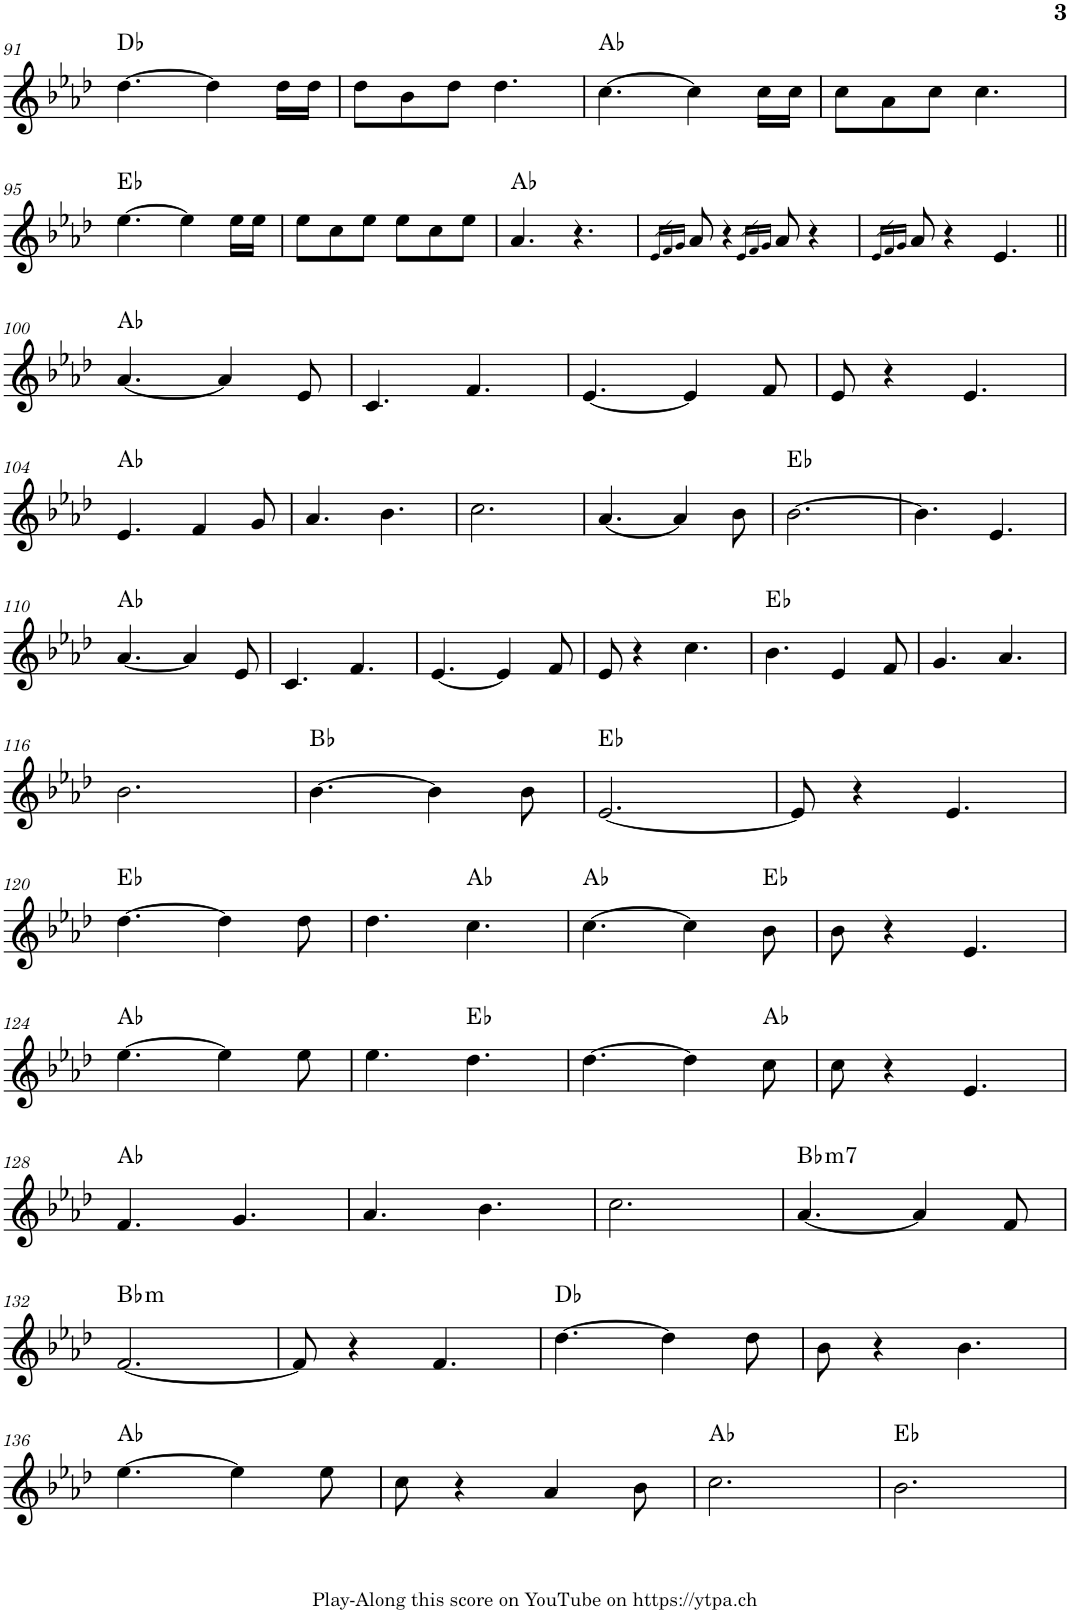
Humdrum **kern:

**kern	**harte
*part1	*part1
*staff1	*
*I"Piano	*
*I'Pno.	*
!!LO:PB:g=z
*clefG2	*
*k[b-e-a-d-]	*
*M6/8	*
=91	=91
[4.dd-\	Db:maj
4dd-\]	.
16dd-\LL	.
16dd-\JJ	.
=92	=92
8dd-\L	.
8b-\	.
8dd-\J	.
4.dd-\	.
=93	=93
[4.cc\	Ab:maj
4cc\]	.
16cc\LL	.
16cc\JJ	.
=94	=94
8cc\L	.
8a-\	.
8cc\J	.
4.cc\	.
!!LO:LB:g=z
=95	=95
[4.ee-\	Eb:maj
4ee-\]	.
16ee-\LL	.
16ee-\JJ	.
=96	=96
8ee-\L	.
8cc\	.
8ee-\J	.
8ee-\L	.
8cc\	.
8ee-\J	.
=97	=97
4.a-/	Ab:maj
4.r	.
=98	=98
16qe-/LL	.
16qf/	.
16qg/JJ	.
8a-/	.
4r	.
16qe-/LL	.
16qf/	.
16qg/JJ	.
8a-/	.
4r	.
=99	=99
16qe-/LL	.
16qf/	.
16qg/JJ	.
8a-/	.
4r	.
4.e-/	.
!!LO:LB:g=z
=100||	=100||
[4.a-/	Ab:maj
4a-/]	.
8e-/	.
=101	=101
4.c/	.
4.f/	.
=102	=102
[4.e-/	.
4e-/]	.
8f/	.
=103	=103
8e-/	.
4r	.
4.e-/	.
!!LO:LB:g=z
=104	=104
4.e-/	Ab:maj
4f/	.
8g/	.
=105	=105
4.a-/	.
4.b-\	.
=106	=106
2.cc\	.
=107	=107
[4.a-/	.
4a-/]	.
8b-\	.
=108	=108
[2.b-\	Eb:maj
=109	=109
4.b-\]	.
4.e-/	.
!!LO:LB:g=z
=110	=110
[4.a-/	Ab:maj
4a-/]	.
8e-/	.
=111	=111
4.c/	.
4.f/	.
=112	=112
[4.e-/	.
4e-/]	.
8f/	.
=113	=113
8e-/	.
4r	.
4.cc\	.
=114	=114
4.b-\	Eb:maj
4e-/	.
8f/	.
=115	=115
4.g/	.
4.a-/	.
!!LO:LB:g=z
=116	=116
2.b-\	.
=117	=117
[4.b-\	Bb:maj
4b-\]	.
8b-\	.
=118	=118
[2.e-/	Eb:maj
=119	=119
8e-/]	.
4r	.
4.e-/	.
!!LO:LB:g=z
=120	=120
[4.dd-\	Eb:maj
4dd-\]	.
8dd-\	.
=121	=121
4.dd-\	.
4.cc\	Ab:maj
=122	=122
[4.cc\	Ab:maj
4cc\]	.
8b-\	Eb:maj
=123	=123
8b-\	.
4r	.
4.e-/	.
!!LO:LB:g=z
=124	=124
[4.ee-\	Ab:maj
4ee-\]	.
8ee-\	.
=125	=125
4.ee-\	.
4.dd-\	Eb:maj
=126	=126
[4.dd-\	.
4dd-\]	.
8cc\	Ab:maj
=127	=127
8cc\	.
4r	.
4.e-/	.
!!LO:LB:g=z
=128	=128
4.f/	Ab:maj
4.g/	.
=129	=129
4.a-/	.
4.b-\	.
=130	=130
2.cc\	.
=131	=131
!	!LO:H:kt=m7
[4.a-/	Bb:min7
4a-/]	.
8f/	.
!!LO:LB:g=z
=132	=132
!	!LO:H:kt=m
[2.f/	Bb:min
=133	=133
8f/]	.
4r	.
4.f/	.
=134	=134
[4.dd-\	Db:maj
4dd-\]	.
8dd-\	.
=135	=135
8b-\	.
4r	.
4.b-\	.
!!LO:LB:g=z
=136	=136
[4.ee-\	Ab:maj
4ee-\]	.
8ee-\	.
=137	=137
8cc\	.
4r	.
4a-/	.
8b-\	.
=138	=138
2.cc\	Ab:maj
=139	=139
2.b-\	Eb:maj
=	=
*-	*-
